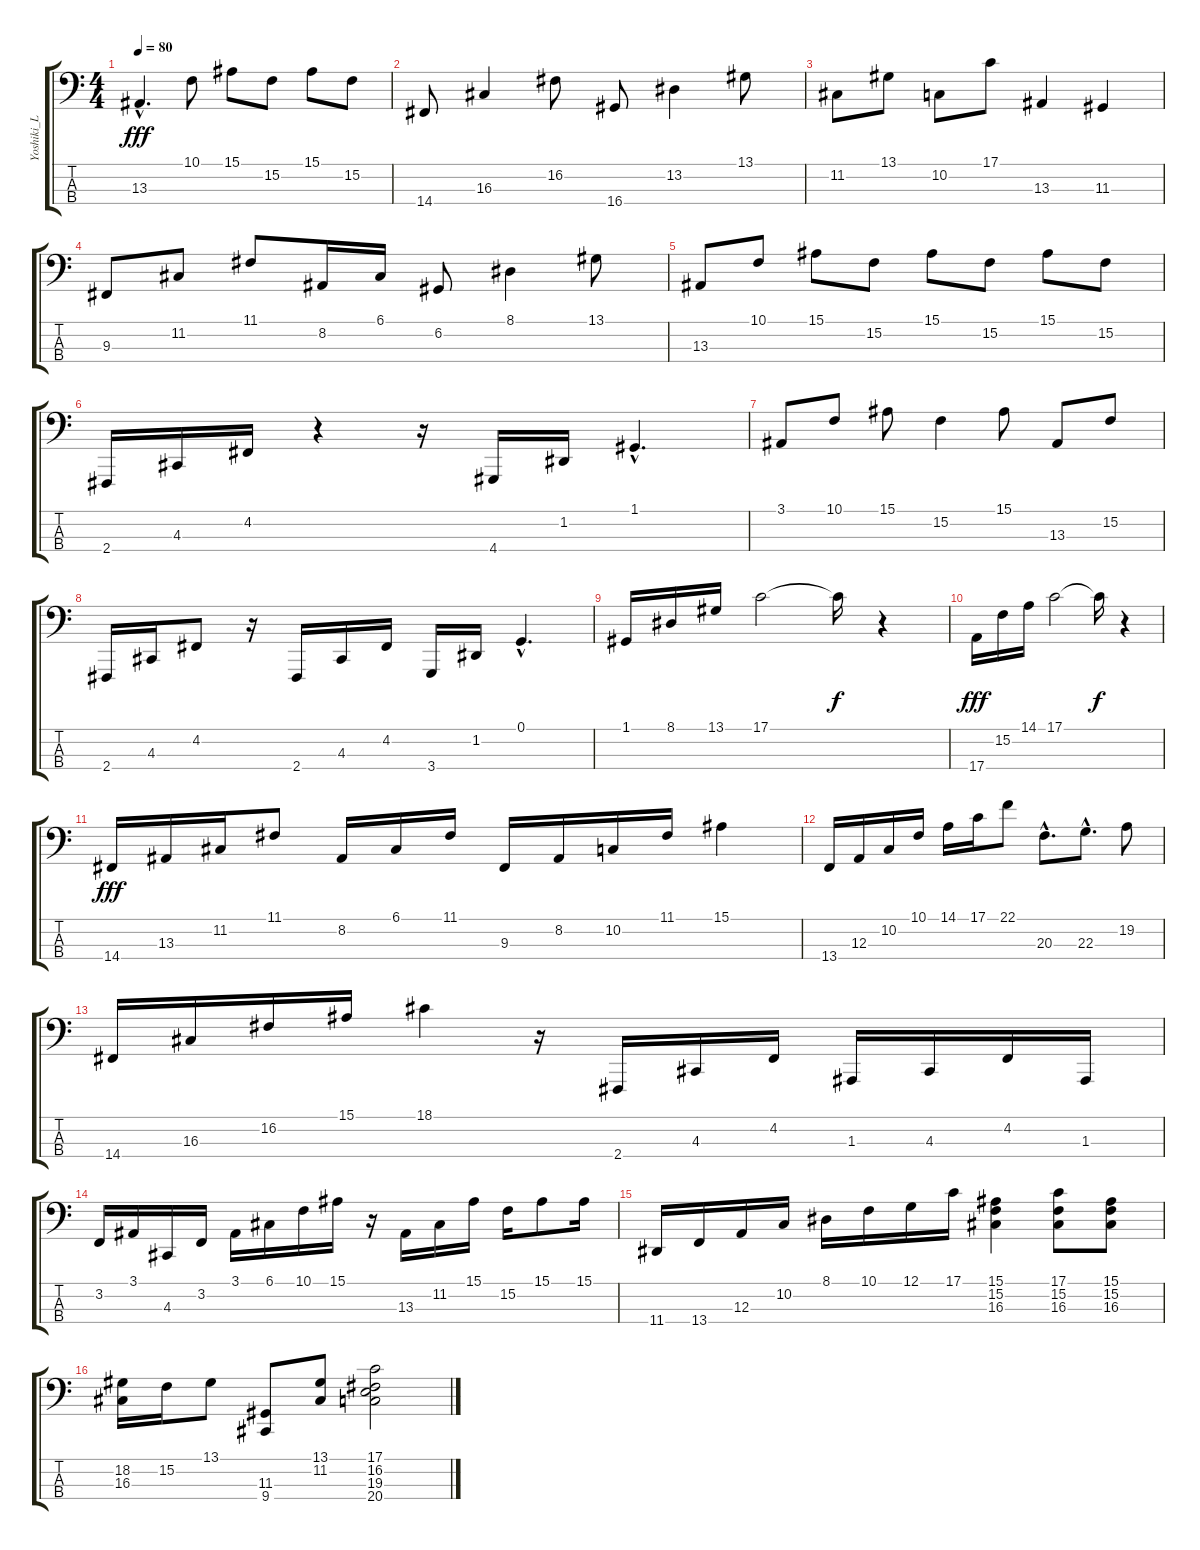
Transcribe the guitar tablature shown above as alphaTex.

\track ("Yoshiki_L" "Yoshiki_L") {instrument acousticgrandpiano}
\staff {score tabs}
\tuning (G2 D2 A1 E1) {hide}
\ts (4 4)
\tempo 80
\clef f4
\ks c
13.3{hac}.4{d dy fff} 10.1.8 15.1.8 15.2.8 15.1.8 15.2.8 |
14.4.8 16.3.4 16.2.8 16.4.8 13.2.4 13.1.8 |
11.2.8 13.1.8 10.2.8 17.1.8 13.3.4 11.3.4 |
9.3.8 11.2.8 11.1.8 8.2.16 6.1.16 6.2.8 8.1.4 13.1.8 |
13.3.8 10.1.8 15.1.8 15.2.8 15.1.8 15.2.8 15.1.8 15.2.8 |
2.4.16 4.3.16 4.2.16 r.4 r.16 4.4.16 1.2.16 1.1{hac}.4{d} |
3.1.8 10.1.8 15.1.8 15.2.4 15.1.8 13.3.8 15.2.8 |
2.4.16 4.3.16 4.2.8 r.16 2.4.16 4.3.16 4.2.16 3.4.16 1.2.16 0.1{hac}.4{d} |
1.1.16 8.1.16 13.1.16 17.1.2 17.1{t}.16{dy f} r.4 |
17.4.16{dy fff} 15.2.16 14.1.16 17.1.2 17.1{t}.16{dy f} r.4 |
14.4.16{dy fff} 13.3.16 11.2.16 11.1.8 8.2.16 6.1.16 11.1.16 9.3.16 8.2.16 10.2.16 11.1.16 15.1.4 |
13.4.16 12.3.16 10.2.16 10.1.16 14.1.16 17.1.16 22.1.8 20.3{hac}.8{d} 22.3{hac}.8{d} 19.2.8 |
14.4.16 16.3.16 16.2.16 15.1.16 18.1.4 r.16 2.4.16 4.3.16 4.2.16 1.3.16 4.3.16 4.2.16 1.3.16 |
3.2.16 3.1.16 4.3.16 3.2.16 3.1.16 6.1.16 10.1.16 15.1.16 r.16 13.3.16 11.2.16 15.1.16 15.2.16 15.1.8 15.1.16 |
11.4.16 13.4.16 12.3.16 10.2.16 8.1.16 10.1.16 12.1.16 17.1.16 (15.1 15.2 16.3).4 (17.1 15.2 16.3).8 (15.1 15.2 16.3).8 |
(18.2 16.3).16 15.2.16 13.1.8 (11.3 9.4).8 (13.1 11.2).8 (17.1 16.2 19.3 20.4).2
